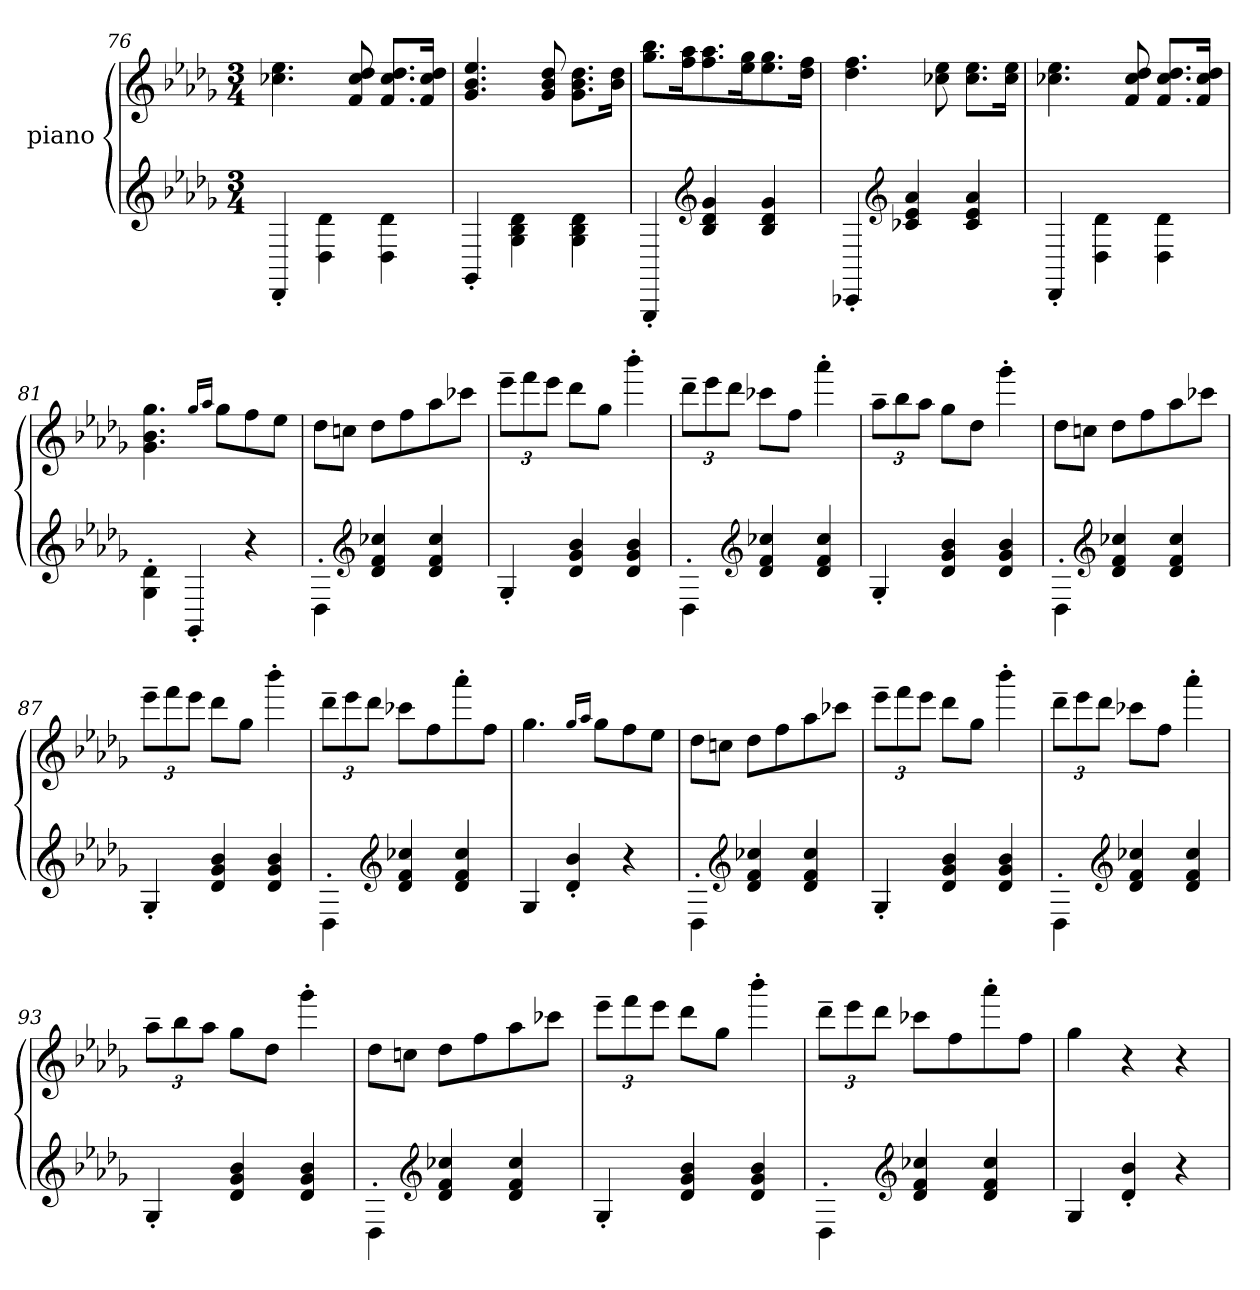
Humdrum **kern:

**kern	**kern
*part2	*part1
*staff2	*staff1
*I"piano	*I"piano
*clefG2	*clefG2
*k[b-e-a-d-g-]	*k[b-e-a-d-g-]
*M3/4	*M3/4
=76	=76
4DD-'>/	4.cc-X\ 4.ee-\
4D-\ 4d-\	.
.	8f/ 8cc-/ 8dd-/
4D-\ 4d-\	8.f/ 8.cc-/ 8.dd-/L
.	16f/ 16cc-/ 16dd-/Jk
=77	=77
4GG-'>/	4.g-/ 4.b-/ 4.ee-/
4G-\ 4B-\ 4d-\	.
.	8g-/ 8b-/ 8dd-/
4G-\ 4B-\ 4d-\	8.g-\ 8.b-\ 8.dd-\L
.	16b-\ 16dd-\Jk
=78	=78
4GGG-'>/	8.gg-\ 8.bb-\L
.	16ff\ 16aa-\
*clefG2	*
4B-/ 4d-/ 4g-/	8.ff\ 8.aa-\
.	16ee-\ 16gg-\
4B-/ 4d-/ 4g-/	8.ee-\ 8.gg-\
.	16dd-\ 16ff\Jk
=79	=79
4CC-X'>/	4.dd-\ 4.ff\
*clefG2	*
4c-/ 4e-/ 4a-/	.
.	8cc-X\ 8ee-\
4c-/ 4e-/ 4a-/	8.cc-\ 8.ee-\L
.	16cc-\ 16ee-\Jk
=80	=80
4DD-'>/	4.cc-X\ 4.ee-\
4D-\ 4d-\	.
.	8f/ 8cc-/ 8dd-/
4D-\ 4d-\	8.f/ 8.cc-/ 8.dd-/L
.	16f/ 16cc-/ 16dd-/Jk
=81	=81
4G-\'> 4d-\'>	4.g-\ 4.b-\ 4.gg-\
4GG-'>/	.
.	16qgg-/LL
.	16qaa-/JJ
.	8gg-\L
4r	8ff\
.	8ee-\J
=82	=82
4D-'>\	8dd-\L
.	8ccn\J
*clefG2	*
4d-/ 4f/ 4cc-X/	8dd-\L
.	8ff\
4d-/ 4f/ 4cc-/	8aa-\
.	8ccc-X\J
=83	=83
4G-'>/	12eee-~>\L
.	12fff\
.	12eee-\J
4d-/ 4g-/ 4b-/	8ddd-\L
.	8gg-\J
4d-/ 4g-/ 4b-/	4bbb-'>\
=84	=84
4D-'>\	12ddd-~>\L
.	12eee-\
.	12ddd-\J
*clefG2	*
4d-/ 4f/ 4cc-X/	8ccc-X\L
.	8ff\J
4d-/ 4f/ 4cc-/	4aaa-'>\
=85	=85
4G-'>/	12aa-~>\L
.	12bb-\
.	12aa-\J
4d-/ 4g-/ 4b-/	8gg-\L
.	8dd-\J
4d-/ 4g-/ 4b-/	4ggg-'>\
=86	=86
4D-'>\	8dd-\L
.	8ccn\J
*clefG2	*
4d-/ 4f/ 4cc-X/	8dd-\L
.	8ff\
4d-/ 4f/ 4cc-/	8aa-\
.	8ccc-X\J
=87	=87
4G-'>/	12eee-~>\L
.	12fff\
.	12eee-\J
4d-/ 4g-/ 4b-/	8ddd-\L
.	8gg-\J
4d-/ 4g-/ 4b-/	4bbb-'>\
=88	=88
4D-'>\	12ddd-~>\L
.	12eee-\
.	12ddd-\J
*clefG2	*
4d-/ 4f/ 4cc-X/	8ccc-X\L
.	8ff\
4d-/ 4f/ 4cc-/	8aaa-'>\
.	8ff\J
=89	=89
4G-/	4.gg-\
4d-/'> 4b-/'>	.
.	16qgg-/LL
.	16qaa-/JJ
.	8gg-\L
4r	8ff\
.	8ee-\J
=90	=90
4D-'>\	8dd-\L
.	8ccn\J
*clefG2	*
4d-/ 4f/ 4cc-X/	8dd-\L
.	8ff\
4d-/ 4f/ 4cc-/	8aa-\
.	8ccc-X\J
=91	=91
4G-'>/	12eee-~>\L
.	12fff\
.	12eee-\J
4d-/ 4g-/ 4b-/	8ddd-\L
.	8gg-\J
4d-/ 4g-/ 4b-/	4bbb-'>\
=92	=92
4D-'>\	12ddd-~>\L
.	12eee-\
.	12ddd-\J
*clefG2	*
4d-/ 4f/ 4cc-X/	8ccc-X\L
.	8ff\J
4d-/ 4f/ 4cc-/	4aaa-'>\
=93	=93
4G-'>/	12aa-~>\L
.	12bb-\
.	12aa-\J
4d-/ 4g-/ 4b-/	8gg-\L
.	8dd-\J
4d-/ 4g-/ 4b-/	4ggg-'>\
=94	=94
4D-'>\	8dd-\L
.	8ccn\J
*clefG2	*
4d-/ 4f/ 4cc-X/	8dd-\L
.	8ff\
4d-/ 4f/ 4cc-/	8aa-\
.	8ccc-X\J
=95	=95
4G-'>/	12eee-~>\L
.	12fff\
.	12eee-\J
4d-/ 4g-/ 4b-/	8ddd-\L
.	8gg-\J
4d-/ 4g-/ 4b-/	4bbb-'>\
=96	=96
4D-'>\	12ddd-~>\L
.	12eee-\
.	12ddd-\J
*clefG2	*
4d-/ 4f/ 4cc-X/	8ccc-X\L
.	8ff\
4d-/ 4f/ 4cc-/	8aaa-'>\
.	8ff\J
=97	=97
4G-/	4gg-\
4d-/'> 4b-/'>	4r
4r	4r
=	=
*-	*-
